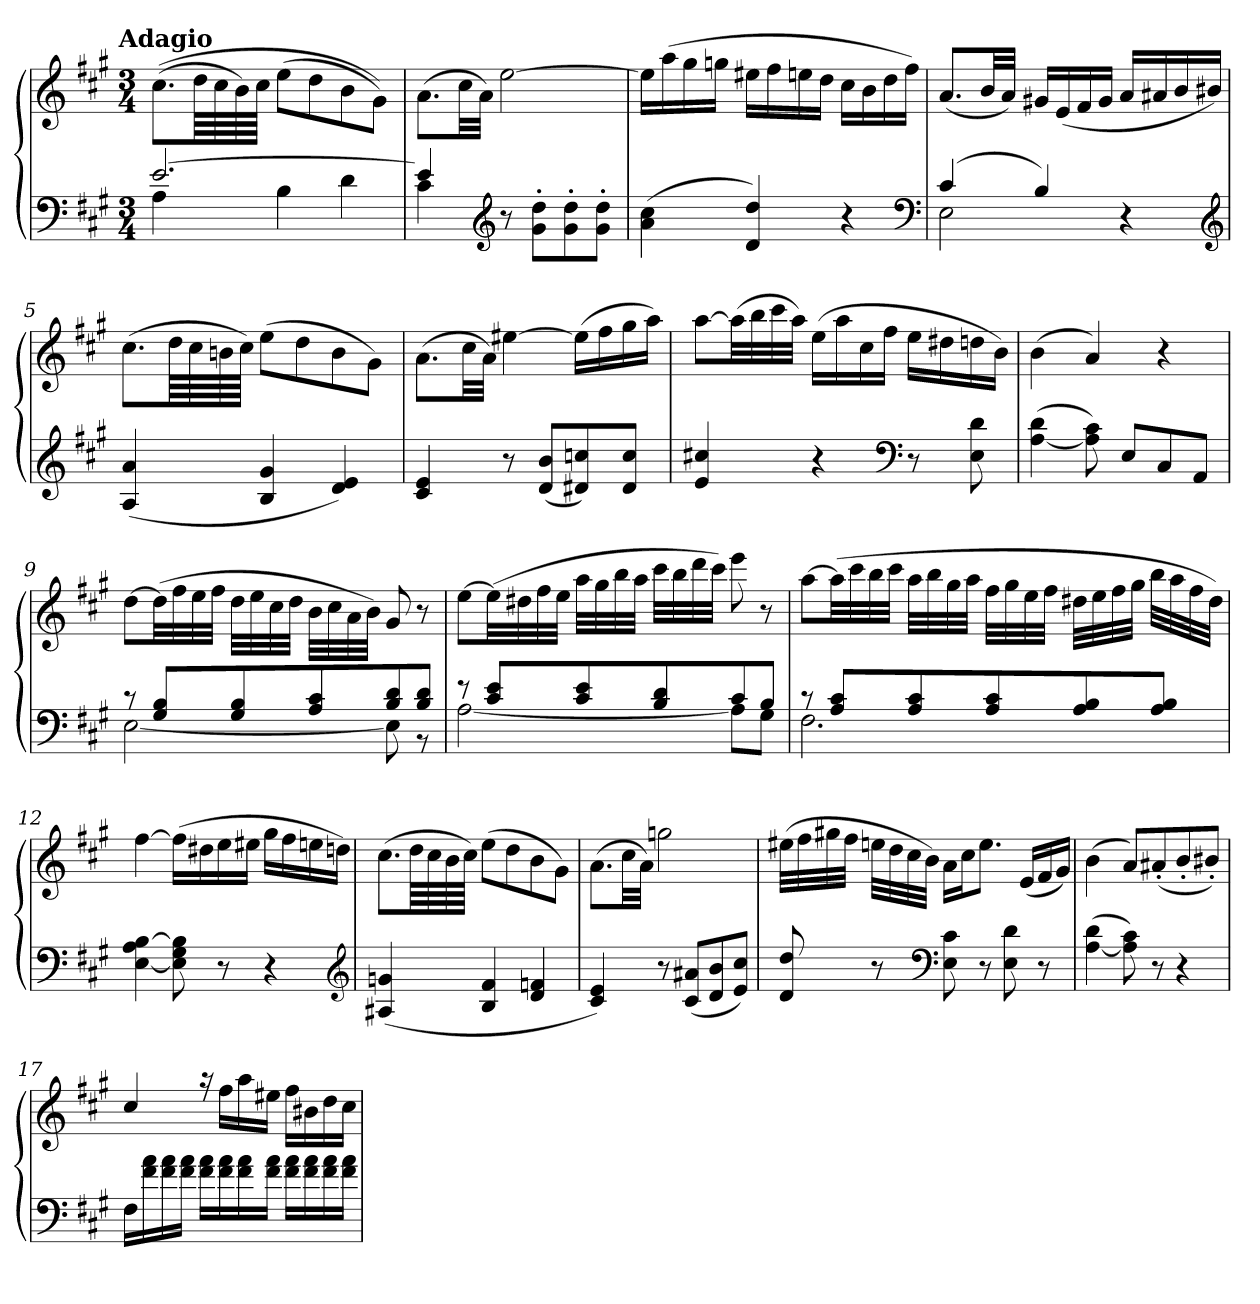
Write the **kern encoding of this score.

**kern	**kern
*part1	*part1
*staff2	*staff1
*clefF4	*clefG2
*k[f#c#g#]	*k[f#c#g#]
*A:	*A:
!!LO:TX:omd:t=Adagio
*M3/4	*M3/4
*MM40	*MM40
=1	=1
*^	*
[2.e	4A	((8.cc#L
.	.	64ddLLL
.	.	64cc#
.	.	64b)
.	.	64cc#JJJJ
.	4B	(8eeL
.	.	8dd
.	4d	8b
.	.	8g#J))
=2	=2	=2
4e]	4c#	(8.aL
.	.	32cc#LL
.	.	32aJJJ)
*clefG2	*	*
8r	2ryy	[2ee
8dd' 8g#'L	.	.
8dd' 8g#'	.	.
8dd' 8g#'J	.	.
*v	*v	*
=3	=3
(>4cc# 4a	16eeLL]
.	(16aa
.	16gg#
.	16ggnJJ
4dd 4d)	16ee#XLL
.	16ff#
.	16een
.	16ddJJ
4r	16cc#LL
.	16b
.	16dd
.	16ff#JJ)
*clefF4	*
=4	=4
*^	*
(4c#	2E	(8.aL
.	.	32bLL
.	.	32aJJJ)
4B)	.	16g#XLL
.	.	(16e
.	.	16f#
.	.	16g#JJ
4r	4ryy	16aLL
.	.	16a#X
.	.	16b
.	.	16b#XJJ)
*v	*v	*
*clefG2	*
!!LO:LB:g=z
=5	=5
(>4a 4A	(8.cc#L
.	64ddLLL
.	64cc#
.	64bn
.	64cc#JJJJ)
4g# 4B	(8eeL
.	8dd
4e 4d)	8b
.	8g#J)
=6	=6
4e 4c#	(8.aL
.	32cc#LL
.	32aJJJ)
8r	[4ee#X
(>8b 8dL	.
8ccn 8d#X)	(16ee#LL]
.	16ff#
8cc 8d#J	16gg#
.	16aaJJ)
=7	=7
4cc#X 4e	[8aaL
.	(32aaLL]
.	32bb
.	32ccc#
.	32aaJJJ)
4r	(16eeLL
.	16aa
.	16cc#
.	16ff#JJ
*clefF4	*
8r	16eeLL
.	16dd#X
8d 8E	16ddn
.	16bJJ)
=8	=8
(4d [4A	(4b
8c# 8A])	4a)
8EL	.
8C#	4r
8AAJ	.
!!LO:LB:g=z
=9	=9
*^	*
8r	[2E	[8ddL
8B 8G#L	.	(32ddLL]
.	.	32ff#
.	.	32ee
.	.	32ff#JJJ
8B 8G#	.	32ddLLL
.	.	32ee
.	.	32cc#
.	.	32ddJJJ
8c# 8A	.	32bLLL
.	.	32cc#
.	.	32a
.	.	32bJJJ)
8d 8B	8E]	8g#
8d 8BJ	8r	8r
=10	=10	=10
8r	[2A	[8eeL
8e 8c#L	.	(32eeLL]
.	.	32dd#X
.	.	32ff#
.	.	32eeJJJ
8e 8c#	.	32aaLLL
.	.	32gg#
.	.	32bb
.	.	32aaJJJ
8d 8B	.	32ccc#LLL
.	.	32bb
.	.	32ddd
.	.	32ccc#JJJ)
8c#	8AL]	8eee
8BJ	8G#J	8r
=11	=11	=11
8r	2.F#	[8aaL
8c# 8AL	.	(32aaLL]
.	.	32ccc#
.	.	32bb
.	.	32ccc#JJJ
8c# 8A	.	32aaLLL
.	.	32bb
.	.	32gg#
.	.	32aaJJJ
8c# 8A	.	32ff#LLL
.	.	32gg#
.	.	32ee
.	.	32ff#JJJ
8B 8A	.	32dd#XLLL
.	.	32ee
.	.	32ff#
.	.	32gg#JJJ
8B 8AJ	.	32bbLLL
.	.	32aa
.	.	32ff#
.	.	32dd#JJJ)
*v	*v	*
!!LO:LB:g=z
=12	=12
[4B 4A [4E	[4ff#
8B] 8G# 8E]	(16ff#LL]
.	16dd#X
8r	16ee
.	16ee#XJJ
4r	16gg#LL
.	16ff#
.	16een
.	16ddnJJ)
*clefG2	*
=13	=13
(>4gn 4A#X	(8.cc#L
.	64ddLLL
.	64cc#
.	64b
.	64cc#JJJJ)
4f# 4B	(8eeL
.	8dd
4fn 4d	8b
.	8g#J)
=14	=14
4e 4c#)	(8.aL
.	32cc#LL
.	32aJJJ)
8r	2ggn
(>8a#X 8c#L	.
8b 8d	.
8cc# 8eJ)	.
=15	=15
8dd 8d	(32ee#XLLL
.	32ff#
.	32gg#X
.	32ff#JJJ
8r	32eenLLL
.	32dd
.	32cc#
.	32bJJJ)
*clefF4	*
8c# 8E	16aLL
.	16cc#J
8r	8.eeJ
8d 8E	.
.	(16eLL
8r	16f#
.	16g#JJ)
!!LO:LB:g=z
=16	=16
(4d [4A	(4b
8c# 8A])	8aL)
8r	(8a#X'
4r	8b'
.	8b#X'J)
=17	=17
16F#LL	4cc#/
16a 16f#	.
16a 16f#	.
16a 16f#JJ	.
16a 16f#LL	16raa
16a 16f#	16ff#LL
16a 16f#	16aa
16a 16f#JJ	16ee#XJJ
16a 16f#LL	16ff#LL
16a 16f#	16b#X
16a 16f#	16dd
16a 16f#JJ	16cc#JJ
=	=
*-	*-
